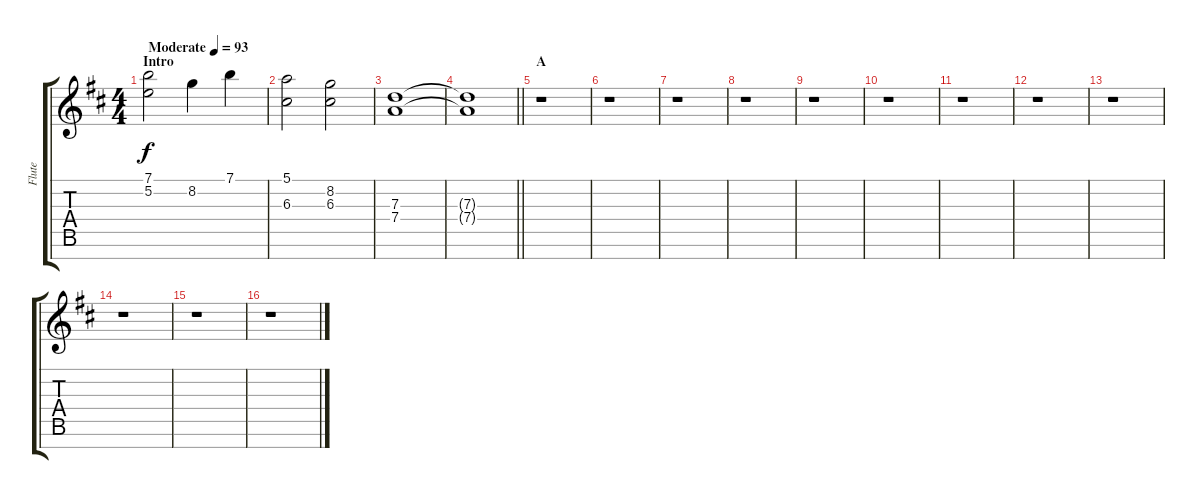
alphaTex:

\track ("Flute" "Flute") {instrument flute}
\staff {score tabs}
\tuning (E5 B4 G4 D4 A3 E3 B2) {hide}
\ts (4 4)
\section ("" "Intro")
\tempo (93 "Moderate")
\clef g2
\ks d
(7.1 5.2).2{dy f instrument flute} 8.2.4 7.1.4 |
(5.1 6.3).2 (8.2 6.3).2 |
(7.3 7.4).1 |
\barLineRight lightlight
(7.3{t} 7.4{t}).1 |
\section ("" "A")
r.1 |
r.1 |
r.1 |
r.1 |
r.1 |
r.1 |
r.1 |
r.1 |
r.1 |
r.1 |
r.1 |
r.1
